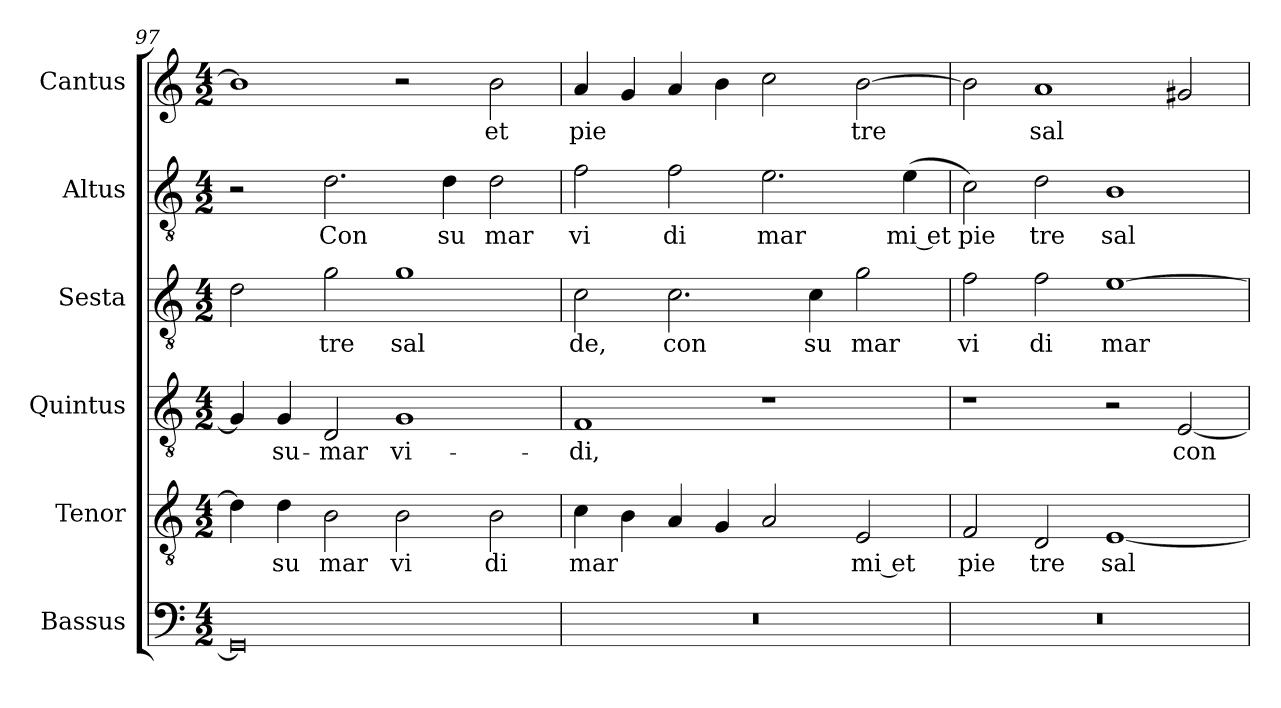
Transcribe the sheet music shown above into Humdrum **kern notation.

**kern	**kern	**text	**kern	**text	**kern	**text	**kern	**text	**kern	**text
*part6	*part5	*part5	*part4	*part4	*part3	*part3	*part2	*part2	*part1	*part1
*staff6	*staff5	*staff5	*staff4	*staff4	*staff3	*staff3	*staff2	*staff2	*staff1	*staff1
*I"Bassus	*I"Tenor	*	*I"Quintus	*	*I"Sesta	*	*I"Altus	*	*I"Cantus	*
*I'Bassus	*I'Tenor	*	*I'Quintus	*	*I'Sesta	*	*I'Altus	*	*I'Cantus	*
*clefF4	*clefGv2	*	*clefGv2	*	*clefGv2	*	*clefGv2	*	*clefG2	*
*	*	*	*k[]	*	*k[]	*	*	*	*	*
*	*	*	*C:	*	*C:	*	*	*	*	*
*M4/2	*M4/2	*	*M4/2	*	*M4/2	*	*M4/2	*	*M4/2	*
=97	=97	=97	=97	=97	=97	=97	=97	=97	=97	=97
0GG]	4d\]	.	4G/]	.	2d\	.	2r	.	1b]	.
!	!	!LO:LY:b:cj	!	!LO:LY:b:cj	!	!	!	!	!	!
.	4d\	su	4G/	-su-	.	.	.	.	.	.
!	!	!LO:LY:b:cj	!	!LO:LY:b:cj	!	!LO:LY:b:cj	!	!LO:LY:b:cj	!	!
.	2B\	mar	2D/	-mar	2g\	tre	2.d\	Con	.	.
!	!	!LO:LY:b:cj	!	!LO:LY:b:cj	!	!LO:LY:b:cj	!	!	!	!
.	2B\	vi	1G	vi-	1g	sal	.	.	2r	.
!	!	!	!	!	!	!	!	!LO:LY:b:cj	!	!
.	.	.	.	.	.	.	4d\	su	.	.
!	!	!LO:LY:b:cj	!	!	!	!	!	!LO:LY:b:cj	!	!LO:LY:b:cj
.	2B\	di	.	.	.	.	2d\	mar	2b\	et
=98	=98	=98	=98	=98	=98	=98	=98	=98	=98	=98
!	!	!LO:LY:b	!	!LO:LY:b:cj	!	!LO:LY:b:cj	!	!LO:LY:b:cj	!	!LO:LY:b
0r	4c\	mar	1F	-di,	2c\	de,	2f\	vi	4a/	pie
.	4B\	.	.	.	.	.	.	.	4g/	.
!	!	!	!	!	!	!LO:LY:b:cj	!	!LO:LY:b:cj	!	!
.	4A/	.	.	.	2.c\	con	2f\	di	4a/	.
.	4G/	.	.	.	.	.	.	.	4b\	.
!	!	!	!	!	!	!	!	!LO:LY:b:cj	!	!
.	2A/	.	1r	.	.	.	2.e\	mar	2cc\	.
!	!	!	!	!	!	!LO:LY:b:cj	!	!	!	!
.	.	.	.	.	4c\	su	.	.	.	.
!	!	!LO:LY:b:rj	!	!	!	!LO:LY:b:cj	!	!	!	!LO:LY:b
.	2E/	mi et	.	.	2g\	mar	.	.	[>2b\	tre
!	!	!	!	!	!	!	!	!LO:LY:b:rj	!	!
.	.	.	.	.	.	.	(<4e\	mi et	.	.
=99	=99	=99	=99	=99	=99	=99	=99	=99	=99	=99
!	!	!LO:LY:b:cj	!	!	!	!LO:LY:b:cj	!	!LO:LY:b:cj	!	!
0r	2F/	pie	1r	.	2f\	vi	2c\)	pie	2b\]	.
!	!	!LO:LY:b:cj	!	!	!	!LO:LY:b:cj	!	!LO:LY:b:cj	!	!LO:LY:b:cj
.	2D/	tre	.	.	2f\	di	2d\	tre	1a	sal
!	!	!LO:LY:b:cj	!	!	!	!LO:LY:b	!	!LO:LY:b:cj	!	!
.	[<1E	sal	2r	.	[>1e	mar	1B	sal	.	.
!	!	!	!	!LO:LY:b	!	!	!	!	!	!
.	.	.	[<2E/	con-	.	.	.	.	2g#/	.
=	=	=	=	=	=	=	=	=	=	=
*-	*-	*-	*-	*-	*-	*-	*-	*-	*-	*-
